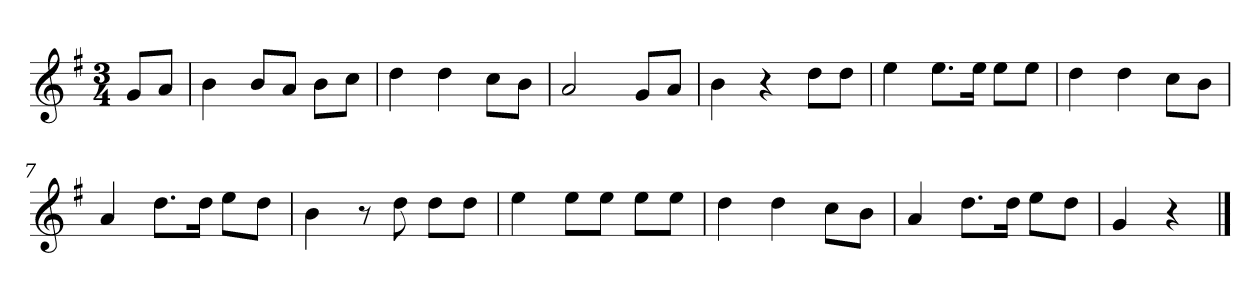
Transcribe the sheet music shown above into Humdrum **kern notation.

**kern
*part1
*staff1
*k[f#]
*M3/4
*MM120
=
8gL
8aJ
=1
4b
8bL
8aJ
8bL
8ccJ
=2
4dd
4dd
8ccL
8bJ
=3
2a
8gL
8aJ
=4
4b
4r
8ddL
8ddJ
=5
4ee
8.eeL
16eeJk
8eeL
8eeJ
=6
4dd
4dd
8ccL
8bJ
=7
4a
8.ddL
16ddJk
8eeL
8ddJ
=8
4b
8r
8dd
8ddL
8ddJ
=9
4ee
8eeL
8eeJ
8eeL
8eeJ
=10
4dd
4dd
8ccL
8bJ
=11
4a
8.ddL
16ddJk
8eeL
8ddJ
=12
4g
4r
==
*-
